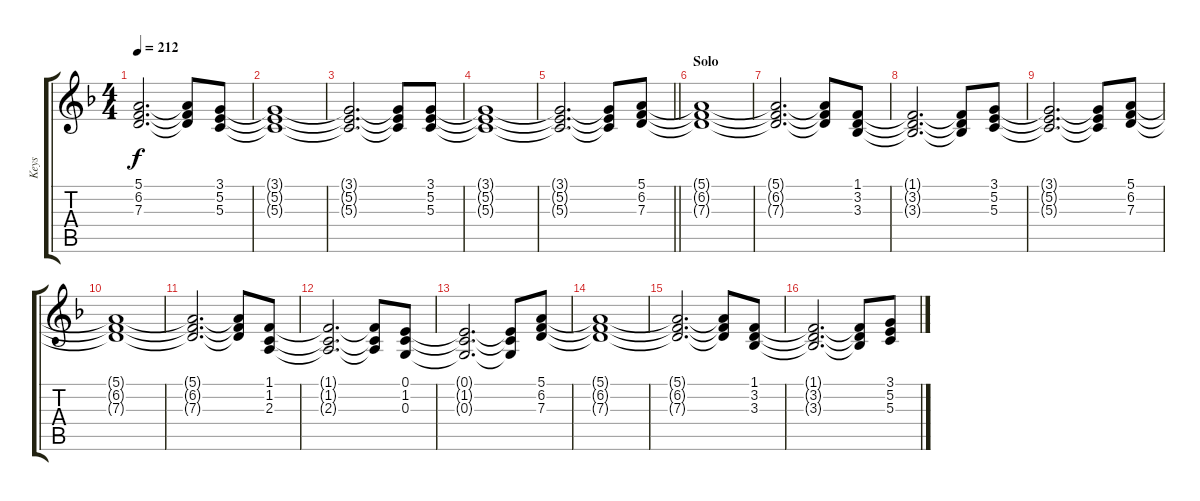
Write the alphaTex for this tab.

\track ("Keys" "Keys") {instrument choiraahs}
\staff {score tabs}
\tuning (E4 B3 G3 D3 A2 E2) {hide}
\ts (4 4)
\tempo 212
\clef g2
\ks dminor
(5.1{t} 6.2{t} 7.3{t}).2{d dy f} (5.1{t} 6.2{t} 7.3{t}).8 (3.1 5.2 5.3).8 |
(3.1{t} 5.2{t} 5.3{t}).1 |
(3.1{t} 5.2{t} 5.3{t}).2{d} (3.1{t} 5.2{t} 5.3{t}).8 (3.1 5.2 5.3).8 |
(3.1{t} 5.2{t} 5.3{t}).1 |
\barLineRight lightlight
(3.1{t} 5.2{t} 5.3{t}).2{d} (3.1{t} 5.2{t} 5.3{t}).8 (5.1 6.2 7.3).8 |
\section ("" "Solo")
(5.1{t} 6.2{t} 7.3{t}).1 |
(5.1{t} 6.2{t} 7.3{t}).2{d} (5.1{t} 6.2{t} 7.3{t}).8 (1.1 3.2 3.3).8 |
(1.1{t} 3.2{t} 3.3{t}).2{d} (1.1{t} 3.2{t} 3.3{t}).8 (3.1 5.2 5.3).8 |
(3.1{t} 5.2{t} 5.3{t}).2{d} (3.1{t} 5.2{t} 5.3{t}).8 (5.1 6.2 7.3).8 |
(5.1{t} 6.2{t} 7.3{t}).1 |
(5.1{t} 6.2{t} 7.3{t}).2{d} (5.1{t} 6.2{t} 7.3{t}).8 (1.1 1.2 2.3).8 |
(1.1{t} 1.2{t} 2.3{t}).2{d} (1.1{t} 1.2{t} 2.3{t}).8 (0.1 1.2 0.3).8 |
(0.1{t} 1.2{t} 0.3{t}).2{d} (0.1{t} 1.2{t} 0.3{t}).8 (5.1 6.2 7.3).8 |
(5.1{t} 6.2{t} 7.3{t}).1 |
(5.1{t} 6.2{t} 7.3{t}).2{d} (5.1{t} 6.2{t} 7.3{t}).8 (1.1 3.2 3.3).8 |
(1.1{t} 3.2{t} 3.3{t}).2{d} (1.1{t} 3.2{t} 3.3{t}).8 (3.1 5.2 5.3).8
